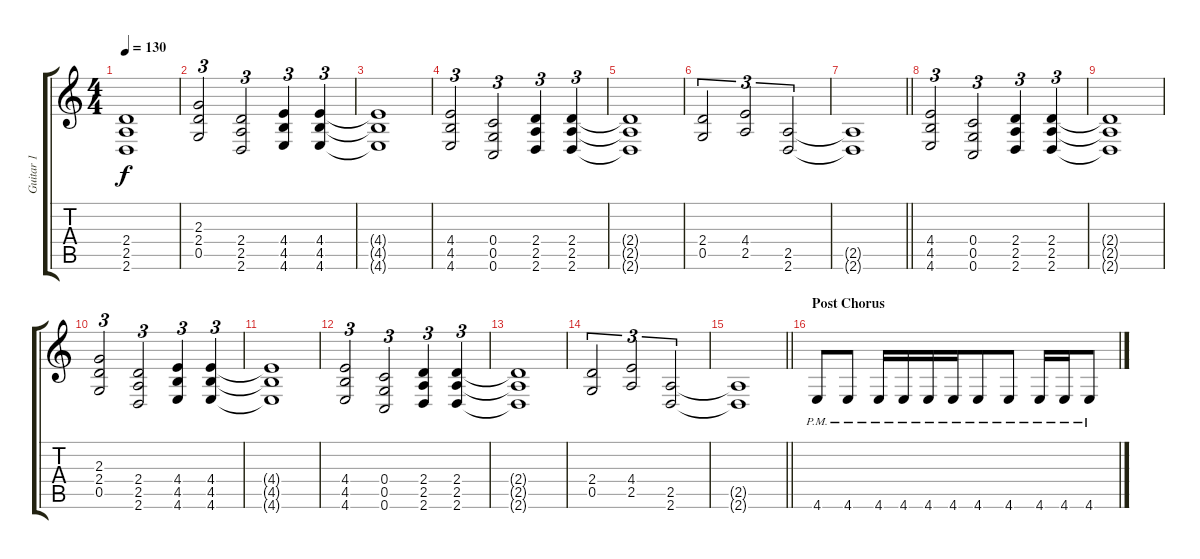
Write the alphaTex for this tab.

\track ("Guitar 1" "Guitar 1") {instrument distortionguitar}
\staff {score tabs}
\tuning (D4 A3 F3 C3 G2 C2) {hide}
\ts (4 4)
\tempo 130
\clef g2
\ks c
(2.4{t} 2.5{t} 2.6{t}).1{dy f} |
(2.3 2.4 0.5).2{tu (3 2)} (2.4 2.5 2.6).2{tu (3 2) beam merge} (4.4 4.5 4.6).4{tu (3 2) beam merge} (4.4 4.5 4.6).4{tu (3 2)} |
(4.4{t} 4.5{t} 4.6{t}).1 |
(4.4 4.5 4.6).2{tu (3 2)} (0.4 0.5 0.6).2{tu (3 2) beam merge} (2.4 2.5 2.6).4{tu (3 2) beam merge} (2.4 2.5 2.6).4{tu (3 2)} |
(2.4{t} 2.5{t} 2.6{t}).1 |
(2.4 0.5).2{tu (3 2)} (4.4 2.5).2{tu (3 2)} (2.5 2.6).2{tu (3 2)} |
\barLineRight lightlight
(2.5{t} 2.6{t}).1 |
(4.4 4.5 4.6).2{tu (3 2)} (0.4 0.5 0.6).2{tu (3 2) beam merge} (2.4 2.5 2.6).4{tu (3 2) beam merge} (2.4 2.5 2.6).4{tu (3 2)} |
(2.4{t} 2.5{t} 2.6{t}).1 |
(2.3 2.4 0.5).2{tu (3 2)} (2.4 2.5 2.6).2{tu (3 2) beam merge} (4.4 4.5 4.6).4{tu (3 2) beam merge} (4.4 4.5 4.6).4{tu (3 2)} |
(4.4{t} 4.5{t} 4.6{t}).1 |
(4.4 4.5 4.6).2{tu (3 2)} (0.4 0.5 0.6).2{tu (3 2) beam merge} (2.4 2.5 2.6).4{tu (3 2) beam merge} (2.4 2.5 2.6).4{tu (3 2)} |
(2.4{t} 2.5{t} 2.6{t}).1 |
(2.4 0.5).2{tu (3 2)} (4.4 2.5).2{tu (3 2)} (2.5 2.6).2{tu (3 2)} |
\barLineRight lightlight
(2.5{t} 2.6{t}).1 |
\section ("" "Post Chorus")
4.6{pm}.8{beam merge} 4.6{pm}.8 4.6{pm}.16{beam merge} 4.6{pm}.16 4.6{pm}.16{beam merge} 4.6{pm}.16{beam merge} 4.6{pm}.8 4.6{pm}.8 4.6{pm}.16 4.6{pm}.16 4.6{pm}.8
